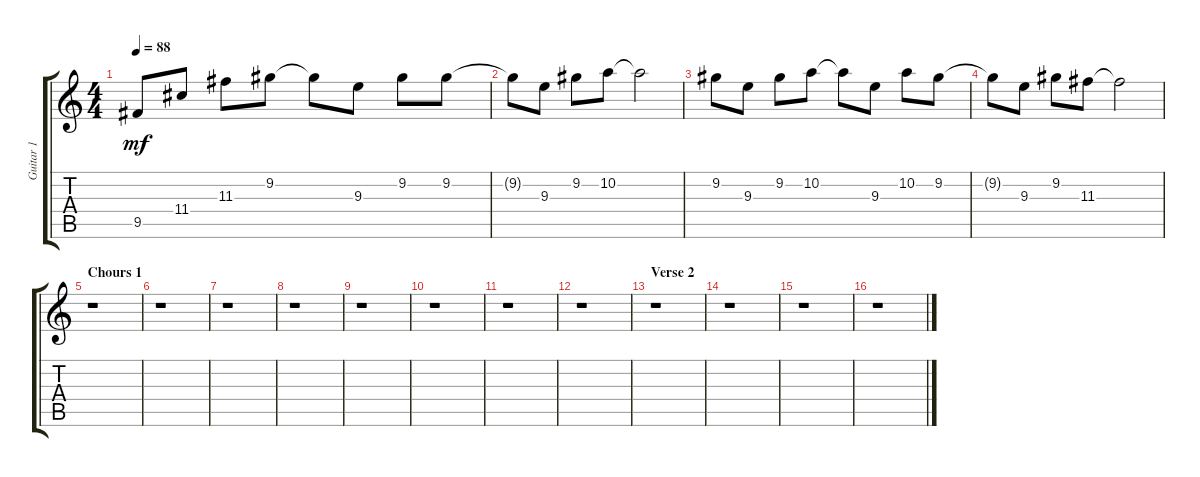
\track ("Guitar 1" "Guitar 1") {instrument electricguitarclean}
\staff {score tabs}
\tuning (E4 B3 G3 D3 A2 E2) {hide}
\ts (4 4)
\tempo 88
\clef g2
\ks c
9.5.8{dy mf} 11.4.8 11.3.8 9.2.8 9.2{t}.8 9.3.8 9.2.8 9.2.8 |
9.2{t}.8 9.3.8 9.2.8 10.2.8 10.2{t}.2 |
9.2.8 9.3.8 9.2.8 10.2.8 10.2{t}.8 9.3.8 10.2.8 9.2.8 |
9.2{t}.8 9.3.8 9.2.8 11.3.8 11.3{t}.2 |
\section ("" "Chours 1")
r.1 |
r.1 |
r.1 |
r.1 |
r.1 |
r.1 |
r.1 |
r.1 |
\section ("" "Verse 2")
r.1 |
r.1 |
r.1 |
r.1
